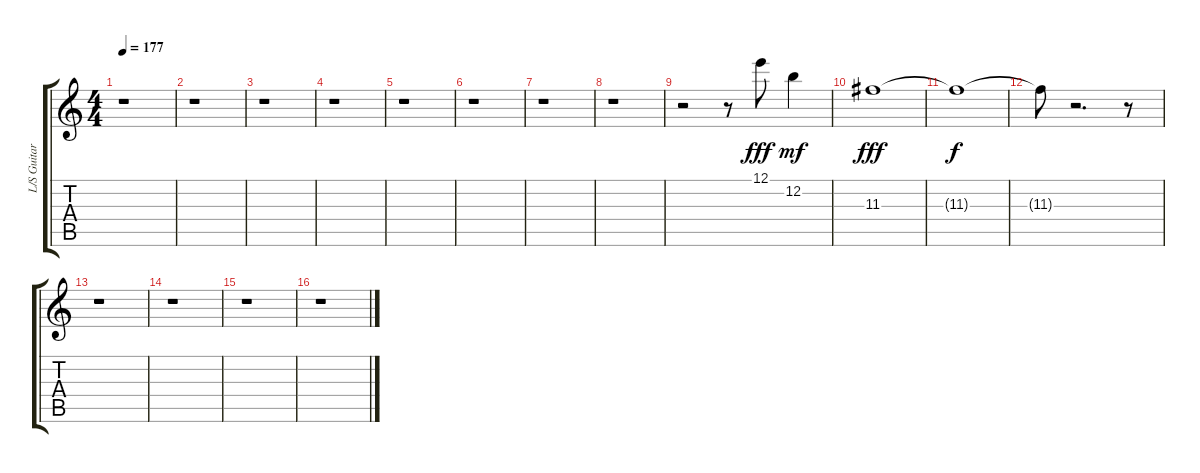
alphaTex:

\track ("L/S Guitar Echo" "L/S Guitar") {instrument overdrivenguitar}
\staff {score tabs}
\tuning (E4 B3 G3 D3 A2 E2) {hide}
\ts (4 4)
\tempo 177
\clef g2
\ks c
r.1{dy f} |
r.1 |
r.1 |
r.1 |
r.1 |
r.1 |
r.1 |
r.1 |
r.2 r.8 12.1.8{dy fff} 12.2.4{dy mf} |
11.3.1{dy fff} |
11.3{t}.1{dy f} |
11.3{t}.8 r.2{d} r.8 |
r.1 |
r.1 |
r.1 |
r.1
